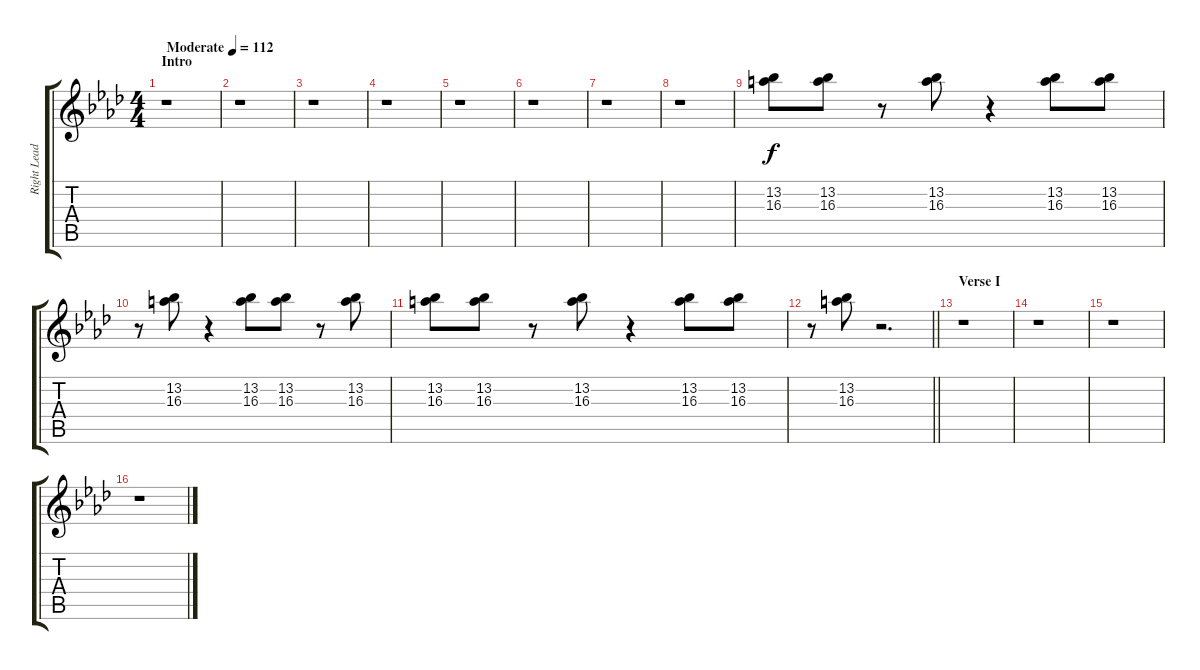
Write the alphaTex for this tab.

\track ("Right Lead Guitar" "Right Lead") {instrument overdrivenguitar}
\staff {score tabs}
\tuning (D4 A3 F3 C3 G2 C2) {hide}
\ts (4 4)
\section ("" "Intro")
\tempo (112 "Moderate")
\clef g2
\ks ab
r.1{dy f instrument overdrivenguitar} |
r.1 |
r.1 |
r.1 |
r.1 |
r.1 |
r.1 |
r.1 |
(13.2 16.3).8 (13.2 16.3).8 r.8 (13.2 16.3).8 r.4 (13.2 16.3).8 (13.2 16.3).8 |
r.8 (13.2 16.3).8 r.4 (13.2 16.3).8 (13.2 16.3).8 r.8 (13.2 16.3).8 |
(13.2 16.3).8 (13.2 16.3).8 r.8 (13.2 16.3).8 r.4 (13.2 16.3).8 (13.2 16.3).8 |
\barLineRight lightlight
r.8 (13.2 16.3).8 r.2{d} |
\section ("" "Verse I")
r.1 |
r.1 |
r.1 |
r.1
